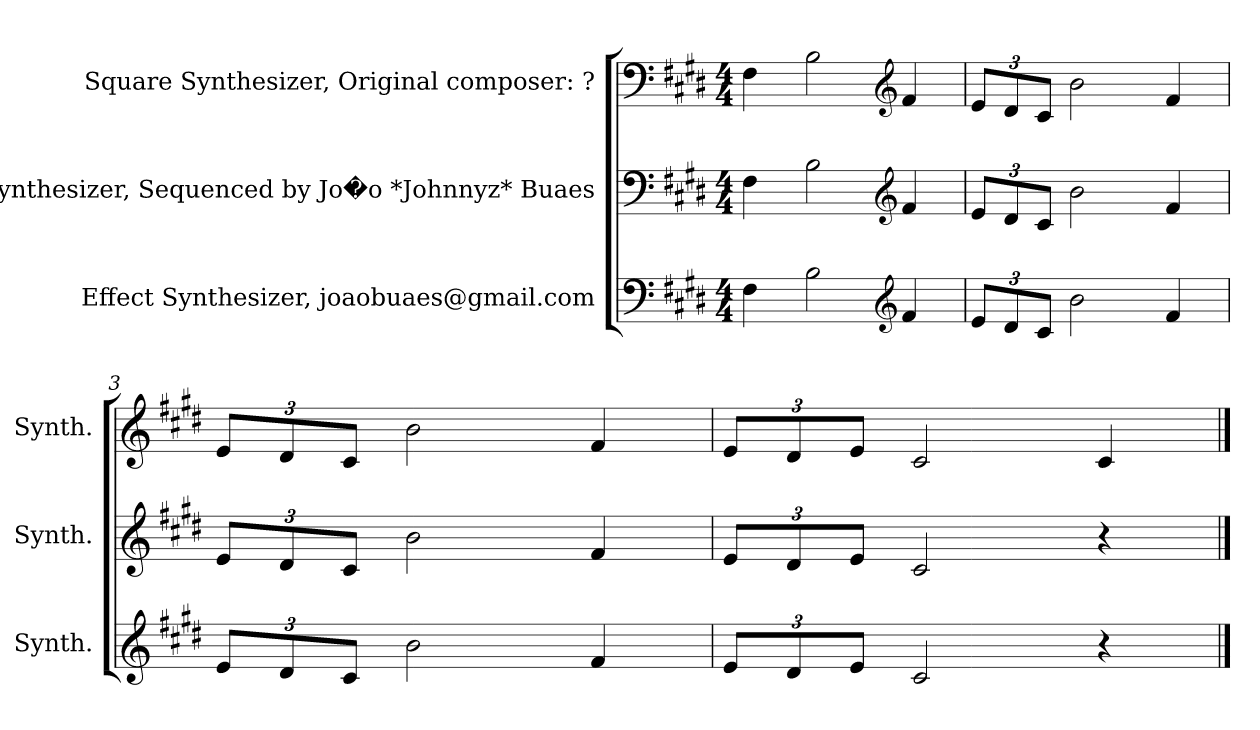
**kern	**kern	**kern
*part3	*part2	*part1
*staff3	*staff2	*staff1
*I"Effect Synthesizer, joaobuaes@gmail.com	*I"Square Synthesizer, Sequenced by Jo�o *Johnnyz* Buaes	*I"Square Synthesizer, Original composer: ?
*I'Synth.	*I'Synth.	*I'Synth.
*clefF4	*clefF4	*clefF4
*k[f#c#g#d#]	*k[f#c#g#d#]	*k[f#c#g#d#]
*M4/4	*M4/4	*M4/4
*MM145	*MM145	*MM145
=1	=1	=1
4F#\	4F#\	4F#\
2B\	2B\	2B\
*clefG2	*clefG2	*clefG2
4f#/	4f#/	4f#/
=2	=2	=2
*Xbrackettup	*Xbrackettup	*Xbrackettup
12e/L	12e/L	12e/L
12d#/	12d#/	12d#/
12c#/J	12c#/J	12c#/J
2b\	2b\	2b\
4f#/	4f#/	4f#/
=3	=3	=3
12e/L	12e/L	12e/L
12d#/	12d#/	12d#/
12c#/J	12c#/J	12c#/J
2b\	2b\	2b\
4f#/	4f#/	4f#/
!!LO:LB:g=z
=4	=4	=4
12e/L	12e/L	12e/L
12d#/	12d#/	12d#/
12e/J	12e/J	12e/J
2c#/	2c#/	2c#/
4r	4r	4c#/
==	==	==
*-	*-	*-
